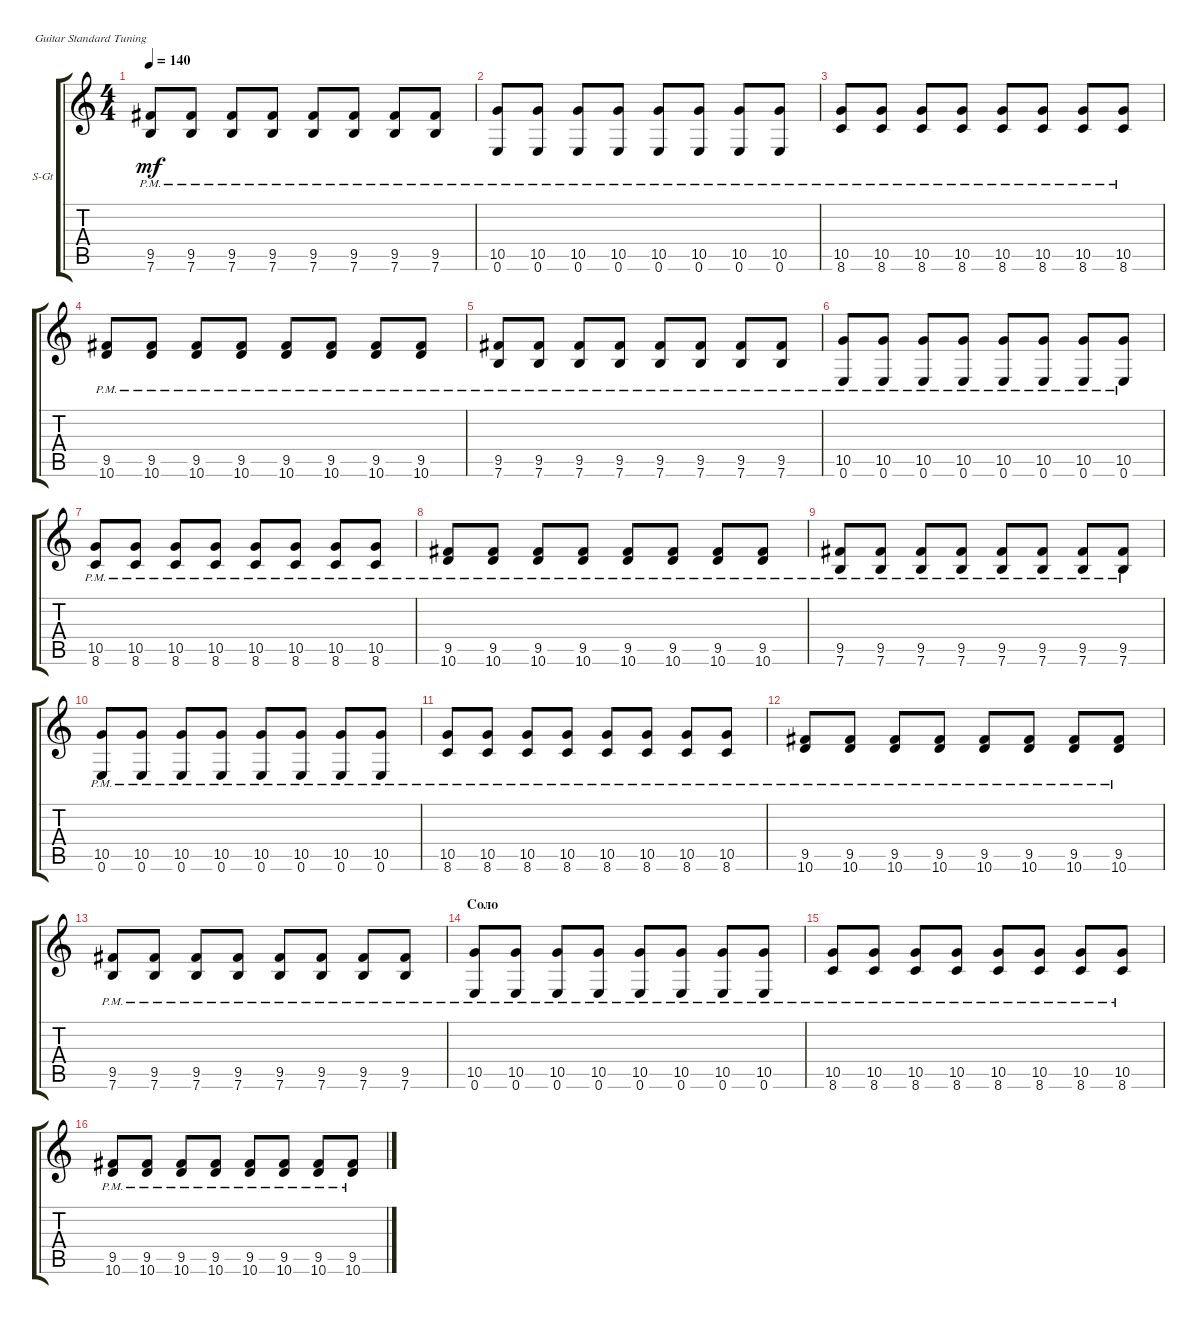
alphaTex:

\defaultSystemsLayout 4
\bracketExtendMode groupsimilarinstruments
\firstSystemTrackNameOrientation horizontal
\otherSystemsTrackNameOrientation horizontal
\track ("Steel Guitar" "S-Gt") {instrument acousticguitarsteel}
\staff {score tabs}
\tuning (E4 B3 G3 D3 A2 E2)
\ts (4 4)
\tempo 140
\clef g2
\ks c
(7.6{pm} 9.5{pm}).8{dy mf} (9.5{pm} 7.6{pm}).8 (9.5{pm} 7.6{pm}).8 (9.5{pm} 7.6{pm}).8 (9.5{pm} 7.6{pm}).8 (9.5{pm} 7.6{pm}).8 (9.5{pm} 7.6{pm}).8 (9.5{pm} 7.6{pm}).8 |
(0.6{pm} 10.5{pm}).8 (10.5{pm} 0.6{pm}).8 (10.5{pm} 0.6{pm}).8 (10.5{pm} 0.6{pm}).8 (10.5{pm} 0.6{pm}).8 (10.5{pm} 0.6{pm}).8 (10.5{pm} 0.6{pm}).8 (10.5{pm} 0.6{pm}).8 |
(8.6{pm} 10.5{pm}).8 (10.5{pm} 8.6{pm}).8 (10.5{pm} 8.6{pm}).8 (10.5{pm} 8.6{pm}).8 (10.5{pm} 8.6{pm}).8 (10.5{pm} 8.6{pm}).8 (10.5{pm} 8.6{pm}).8 (10.5{pm} 8.6{pm}).8 |
(10.6{pm} 9.5{pm}).8 (9.5{pm} 10.6{pm}).8 (9.5{pm} 10.6{pm}).8 (9.5{pm} 10.6{pm}).8 (9.5{pm} 10.6{pm}).8 (9.5{pm} 10.6{pm}).8 (9.5{pm} 10.6{pm}).8 (9.5{pm} 10.6{pm}).8 |
(7.6{pm} 9.5{pm}).8 (9.5{pm} 7.6{pm}).8 (9.5{pm} 7.6{pm}).8 (9.5{pm} 7.6{pm}).8 (9.5{pm} 7.6{pm}).8 (9.5{pm} 7.6{pm}).8 (9.5{pm} 7.6{pm}).8 (9.5{pm} 7.6{pm}).8 |
(0.6{pm} 10.5{pm}).8 (10.5{pm} 0.6{pm}).8 (10.5{pm} 0.6{pm}).8 (10.5{pm} 0.6{pm}).8 (10.5{pm} 0.6{pm}).8 (10.5{pm} 0.6{pm}).8 (10.5{pm} 0.6{pm}).8 (10.5{pm} 0.6{pm}).8 |
(8.6{pm} 10.5{pm}).8 (10.5{pm} 8.6{pm}).8 (10.5{pm} 8.6{pm}).8 (10.5{pm} 8.6{pm}).8 (10.5{pm} 8.6{pm}).8 (10.5{pm} 8.6{pm}).8 (10.5{pm} 8.6{pm}).8 (10.5{pm} 8.6{pm}).8 |
(10.6{pm} 9.5{pm}).8 (9.5{pm} 10.6{pm}).8 (9.5{pm} 10.6{pm}).8 (9.5{pm} 10.6{pm}).8 (9.5{pm} 10.6{pm}).8 (9.5{pm} 10.6{pm}).8 (9.5{pm} 10.6{pm}).8 (9.5{pm} 10.6{pm}).8 |
(7.6{pm} 9.5{pm}).8 (9.5{pm} 7.6{pm}).8 (9.5{pm} 7.6{pm}).8 (9.5{pm} 7.6{pm}).8 (9.5{pm} 7.6{pm}).8 (9.5{pm} 7.6{pm}).8 (9.5{pm} 7.6{pm}).8 (9.5{pm} 7.6{pm}).8 |
(0.6{pm} 10.5{pm}).8 (10.5{pm} 0.6{pm}).8 (10.5{pm} 0.6{pm}).8 (10.5{pm} 0.6{pm}).8 (10.5{pm} 0.6{pm}).8 (10.5{pm} 0.6{pm}).8 (10.5{pm} 0.6{pm}).8 (10.5{pm} 0.6{pm}).8 |
(8.6{pm} 10.5{pm}).8 (10.5{pm} 8.6{pm}).8 (10.5{pm} 8.6{pm}).8 (10.5{pm} 8.6{pm}).8 (10.5{pm} 8.6{pm}).8 (10.5{pm} 8.6{pm}).8 (10.5{pm} 8.6{pm}).8 (10.5{pm} 8.6{pm}).8 |
(10.6{pm} 9.5{pm}).8 (9.5{pm} 10.6{pm}).8 (9.5{pm} 10.6{pm}).8 (9.5{pm} 10.6{pm}).8 (9.5{pm} 10.6{pm}).8 (9.5{pm} 10.6{pm}).8 (9.5{pm} 10.6{pm}).8 (9.5{pm} 10.6{pm}).8 |
(7.6{pm} 9.5{pm}).8 (9.5{pm} 7.6{pm}).8 (9.5{pm} 7.6{pm}).8 (9.5{pm} 7.6{pm}).8 (9.5{pm} 7.6{pm}).8 (9.5{pm} 7.6{pm}).8 (9.5{pm} 7.6{pm}).8 (9.5{pm} 7.6{pm}).8 |
\section ("" "Соло")
(0.6{pm} 10.5{pm}).8 (10.5{pm} 0.6{pm}).8 (10.5{pm} 0.6{pm}).8 (10.5{pm} 0.6{pm}).8 (10.5{pm} 0.6{pm}).8 (10.5{pm} 0.6{pm}).8 (10.5{pm} 0.6{pm}).8 (10.5{pm} 0.6{pm}).8 |
(8.6{pm} 10.5{pm}).8 (10.5{pm} 8.6{pm}).8 (10.5{pm} 8.6{pm}).8 (10.5{pm} 8.6{pm}).8 (10.5{pm} 8.6{pm}).8 (10.5{pm} 8.6{pm}).8 (10.5{pm} 8.6{pm}).8 (10.5{pm} 8.6{pm}).8 |
(10.6{pm} 9.5{pm}).8 (9.5{pm} 10.6{pm}).8 (9.5{pm} 10.6{pm}).8 (9.5{pm} 10.6{pm}).8 (9.5{pm} 10.6{pm}).8 (9.5{pm} 10.6{pm}).8 (9.5{pm} 10.6{pm}).8 (9.5{pm} 10.6{pm}).8
